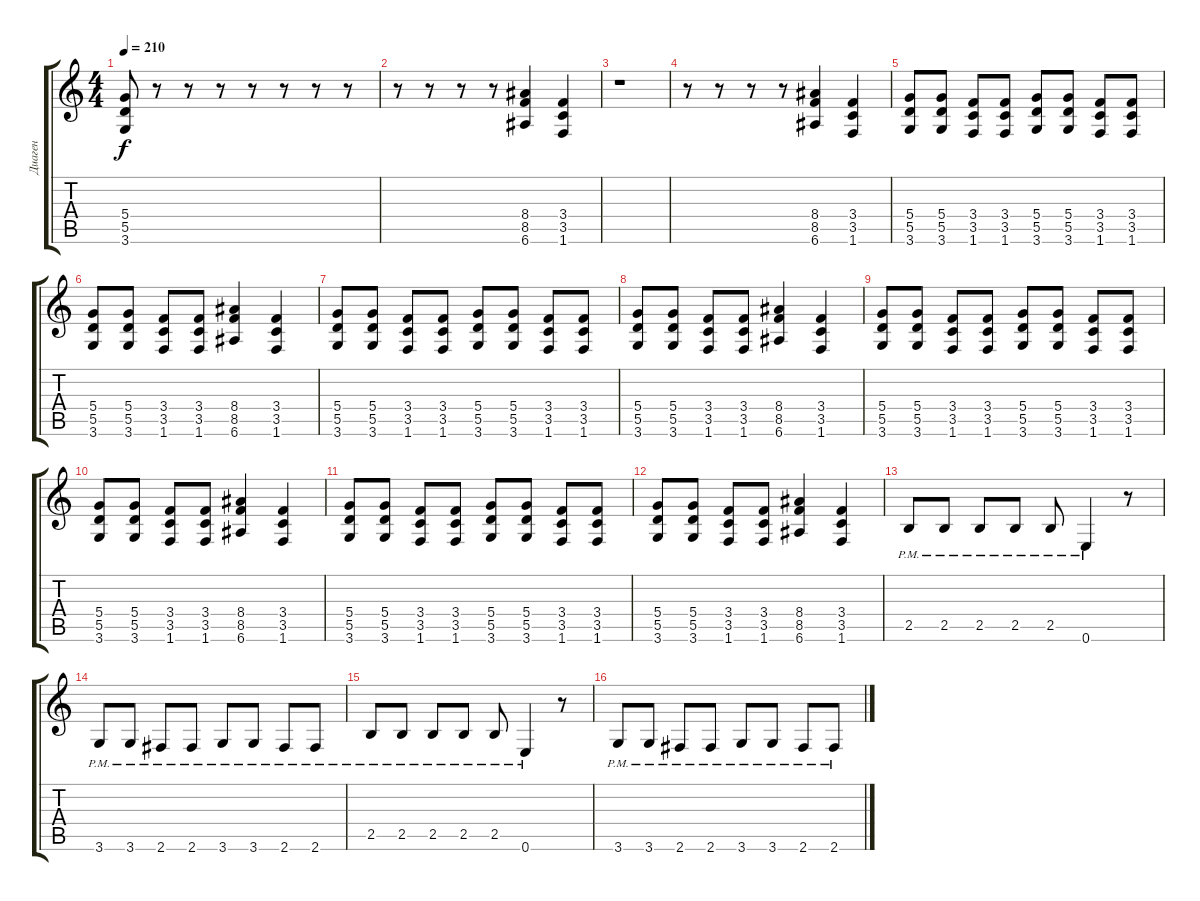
\track ("Диаген" "Диаген") {instrument overdrivenguitar}
\staff {score tabs}
\tuning (E4 B3 G3 D3 A2 E2) {hide}
\ts (4 4)
\tempo 210
\clef g2
\ks c
(5.4 5.5 3.6).8{dy f} r.8 r.8 r.8 r.8 r.8 r.8 r.8 |
r.8 r.8 r.8 r.8 (8.4 8.5 6.6).4 (3.4 3.5 1.6).4 |
r.1 |
r.8 r.8 r.8 r.8 (8.4 8.5 6.6).4 (3.4 3.5 1.6).4 |
(5.4 5.5 3.6).8 (5.4 5.5 3.6).8 (3.4 3.5 1.6).8 (3.4 3.5 1.6).8 (5.4 5.5 3.6).8 (5.4 5.5 3.6).8 (3.4 3.5 1.6).8 (3.4 3.5 1.6).8 |
(5.4 5.5 3.6).8 (5.4 5.5 3.6).8 (3.4 3.5 1.6).8 (3.4 3.5 1.6).8 (8.4 8.5 6.6).4 (3.4 3.5 1.6).4 |
(5.4 5.5 3.6).8 (5.4 5.5 3.6).8 (3.4 3.5 1.6).8 (3.4 3.5 1.6).8 (5.4 5.5 3.6).8 (5.4 5.5 3.6).8 (3.4 3.5 1.6).8 (3.4 3.5 1.6).8 |
(5.4 5.5 3.6).8 (5.4 5.5 3.6).8 (3.4 3.5 1.6).8 (3.4 3.5 1.6).8 (8.4 8.5 6.6).4 (3.4 3.5 1.6).4 |
(5.4 5.5 3.6).8 (5.4 5.5 3.6).8 (3.4 3.5 1.6).8 (3.4 3.5 1.6).8 (5.4 5.5 3.6).8 (5.4 5.5 3.6).8 (3.4 3.5 1.6).8 (3.4 3.5 1.6).8 |
(5.4 5.5 3.6).8 (5.4 5.5 3.6).8 (3.4 3.5 1.6).8 (3.4 3.5 1.6).8 (8.4 8.5 6.6).4 (3.4 3.5 1.6).4 |
(5.4 5.5 3.6).8 (5.4 5.5 3.6).8 (3.4 3.5 1.6).8 (3.4 3.5 1.6).8 (5.4 5.5 3.6).8 (5.4 5.5 3.6).8 (3.4 3.5 1.6).8 (3.4 3.5 1.6).8 |
(5.4 5.5 3.6).8 (5.4 5.5 3.6).8 (3.4 3.5 1.6).8 (3.4 3.5 1.6).8 (8.4 8.5 6.6).4 (3.4 3.5 1.6).4 |
2.5{pm}.8 2.5{pm}.8 2.5{pm}.8 2.5{pm}.8 2.5{pm}.8 0.6{pm}.4 r.8 |
3.6{pm}.8 3.6{pm}.8 2.6{pm}.8 2.6{pm}.8 3.6{pm}.8 3.6{pm}.8 2.6{pm}.8 2.6{pm}.8 |
2.5{pm}.8 2.5{pm}.8 2.5{pm}.8 2.5{pm}.8 2.5{pm}.8 0.6{pm}.4 r.8 |
3.6{pm}.8 3.6{pm}.8 2.6{pm}.8 2.6{pm}.8 3.6{pm}.8 3.6{pm}.8 2.6{pm}.8 2.6{pm}.8
